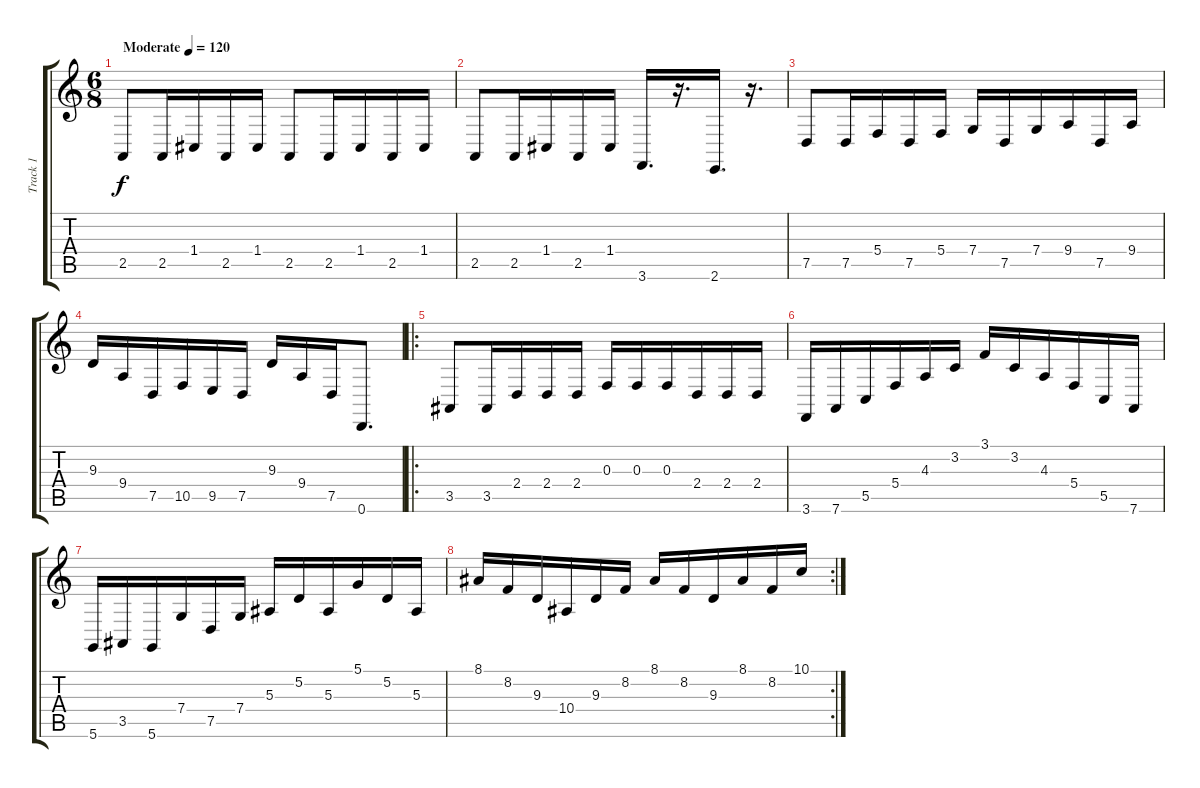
\track ("Track 1" "Track 1") {instrument harpsichord}
\staff {score tabs}
\tuning (D4 A3 F3 C3 G2 D2) {hide}
\ts (6 8)
\tempo (120 "Moderate")
\clef g2
\ks c
2.5.8{dy f instrument harpsichord} 2.5.16 1.4.16 2.5.16 1.4.16 2.5.8 2.5.16 1.4.16 2.5.16 1.4.16 |
2.5.8 2.5.16 1.4.16 2.5.16 1.4.16 3.6.16{d} r.16{d} 2.6.16{d} r.16{d} |
7.5.8 7.5.16 5.4.16 7.5.16 5.4.16 7.4.16 7.5.16 7.4.16 9.4.16 7.5.16 9.4.16 |
9.3.16 9.4.16 7.5.16 10.5.16 9.5.16 7.5.16 9.3.16 9.4.16 7.5.16 0.6.8{d} |
\ro
3.5.8 3.5.16 2.4.16 2.4.16 2.4.16 0.3.16 0.3.16 0.3.16 2.4.16 2.4.16 2.4.16 |
3.6.16 7.6.16 5.5.16 5.4.16 4.3.16 3.2.16 3.1.16 3.2.16 4.3.16 5.4.16 5.5.16 7.6.16 |
5.6.16 3.5.16 5.6.16 7.4.16 7.5.16 7.4.16 5.3.16 5.2.16 5.3.16 5.1.16 5.2.16 5.3.16 |
\rc 2
8.1.16 8.2.16 9.3.16 10.4.16 9.3.16 8.2.16 8.1.16 8.2.16 9.3.16 8.1.16 8.2.16 10.1.16
